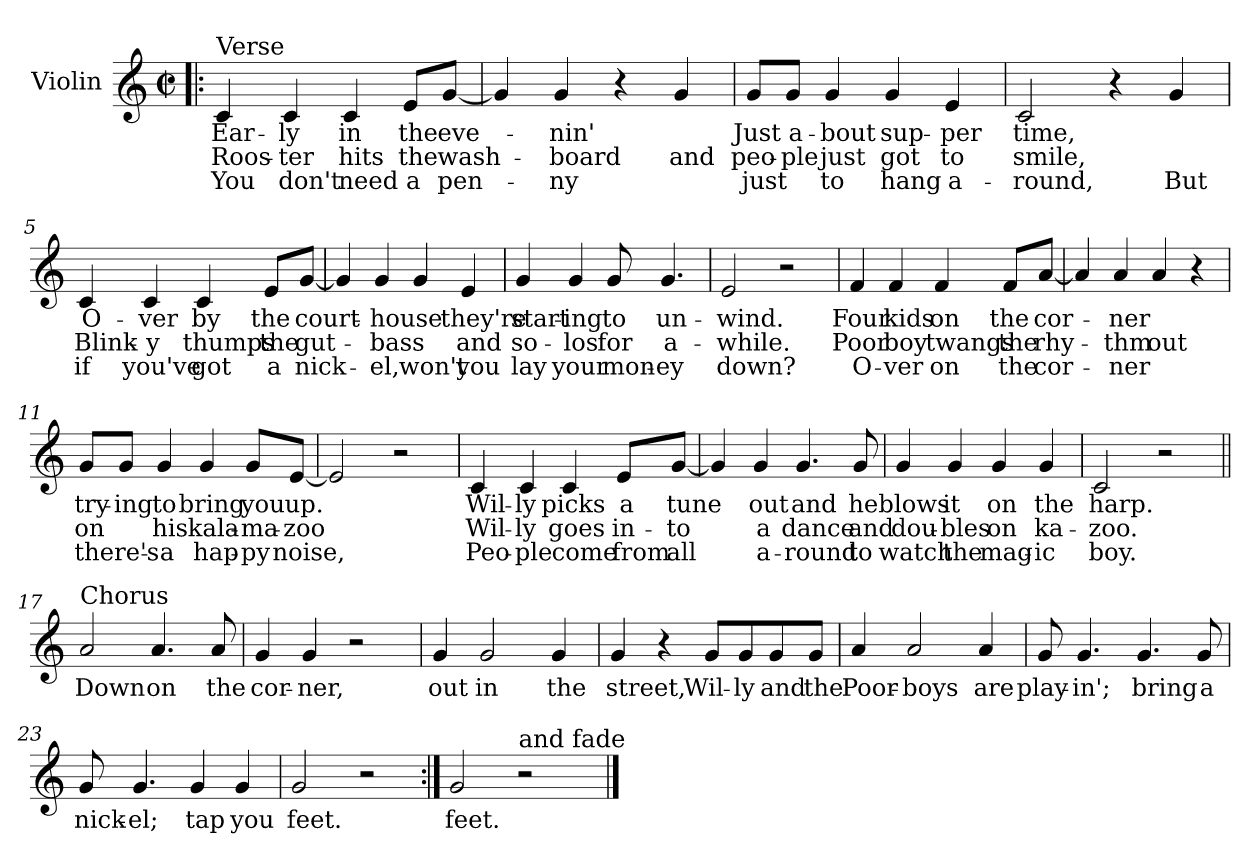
**kern	**text	**text	**text
*part1	*part1	*part1	*part1
*staff1	*staff1	*staff1	*staff1
*I"Violin	*	*	*
*I'Vln	*	*	*
*clefG2	*	*	*
*k[]	*	*	*
*C:	*	*	*
*M2/2	*	*	*
*met(c|)	*	*	*
=1!|:	=1!|:	=1!|:	=1!|:
!LO:TX:a:t=Verse	!	!	!
4c/	Ear-	Roos-	You
4c/	-ly	-ter	don't
4c/	in	hits	need
8e/L	the	the	a
[8g/J	eve-	wash-	pen-
=2	=2	=2	=2
4g/]	.	.	.
4g/	-nin'	-board	-ny
4r	.	.	.
4g/	.	and	.
=3	=3	=3	=3
8g/L	Just	peo-	just
8g/J	a-	-ple	.
4g/	-bout	just	to
4g/	sup-	got	hang
4e/	-per	to	a-
=4	=4	=4	=4
2c/	time,	smile,	-round,
4r	.	.	.
4g/	.	.	But
!!LO:LB:g=z
=5	=5	=5	=5
4c/	O-	Blink-	if
4c/	-ver	-y	you've
4c/	by	thumps	got
8e/L	the	the	a
[8g/J	court-	gut-	nick-
=6	=6	=6	=6
4g/]	.	.	.
4g/	-house	-bass	-el,
4g/	.	.	won't
4e/	they're	and	you
=7	=7	=7	=7
4g/	start-	so-	lay
4g/	-ing	-los	your
8g/	to	for	mon-
4.g/	un-	a-	-ey
=8	=8	=8	=8
2e/	-wind.	-while.	down?
2r	.	.	.
!!LO:LB:g=z
=9	=9	=9	=9
4f/	Four	Poor	O-
4f/	kids	boy	-ver
4f/	on	twangs	on
8f/L	the	the	the
[8a/J	cor-	rhy-	cor-
=10	=10	=10	=10
4a/]	.	.	.
4a/	-ner	-thm	-ner
4a/	.	out	.
4r	.	.	.
=11	=11	=11	=11
8g/L	try-	on	there's-
8g/J	-ing	.	.
4g/	to	his	a
4g/	bring	kala-	hap-
8g/L	you	-ma-	-py
[8e/J	up.	-zoo	noise,
=12	=12	=12	=12
2e/]	.	.	.
2r	.	.	.
!!LO:LB:g=z
=13	=13	=13	=13
4c/	Wil-	Wil-	Peo-
4c/	-ly	-ly	-ple
4c/	picks	goes	come
8e/L	a	in-	from
[8g/J	tune	-to	all
=14	=14	=14	=14
4g/]	.	.	.
4g/	out	a	a-
4.g/	and	dance	-round
8g/	he	and	to
=15	=15	=15	=15
4g/	blows	dou-	watch
4g/	it	-bles	the
4g/	on	on	mag-
4g/	the	ka-	-ic
=16	=16	=16	=16
2c/	harp.	-zoo.	boy.
2r	.	.	.
!!LO:LB:g=z
=17||	=17||	=17||	=17||
!LO:TX:a:t=Chorus	!	!	!
2a/	Down	.	.
4.a/	on	.	.
8a/	the	.	.
=18	=18	=18	=18
4g/	cor-	.	.
4g/	-ner,	.	.
2r	.	.	.
=19	=19	=19	=19
4g/	out	.	.
2g/	in	.	.
4g/	the	.	.
=20	=20	=20	=20
4g/	street,	.	.
4r	.	.	.
8g/L	Wil-	.	.
8g/	-ly	.	.
8g/	and	.	.
8g/J	the	.	.
!!LO:LB:g=z
=21	=21	=21	=21
4a/	Poor-	.	.
2a/	-boys	.	.
4a/	are	.	.
=22	=22	=22	=22
8g/	play-	.	.
4.g/	-in';	.	.
4.g/	bring	.	.
8g/	a	.	.
=23	=23	=23	=23
8g/	nick-	.	.
4.g/	-el;	.	.
4g/	tap	.	.
4g/	you	.	.
=24	=24	=24	=24
2g/	feet.	.	.
2r	.	.	.
=25:|!	=25:|!	=25:|!	=25:|!
2g/	feet.	.	.
!LO:TX:a:t=and fade	!	!	!
2r	.	.	.
==	==	==	==
*-	*-	*-	*-
